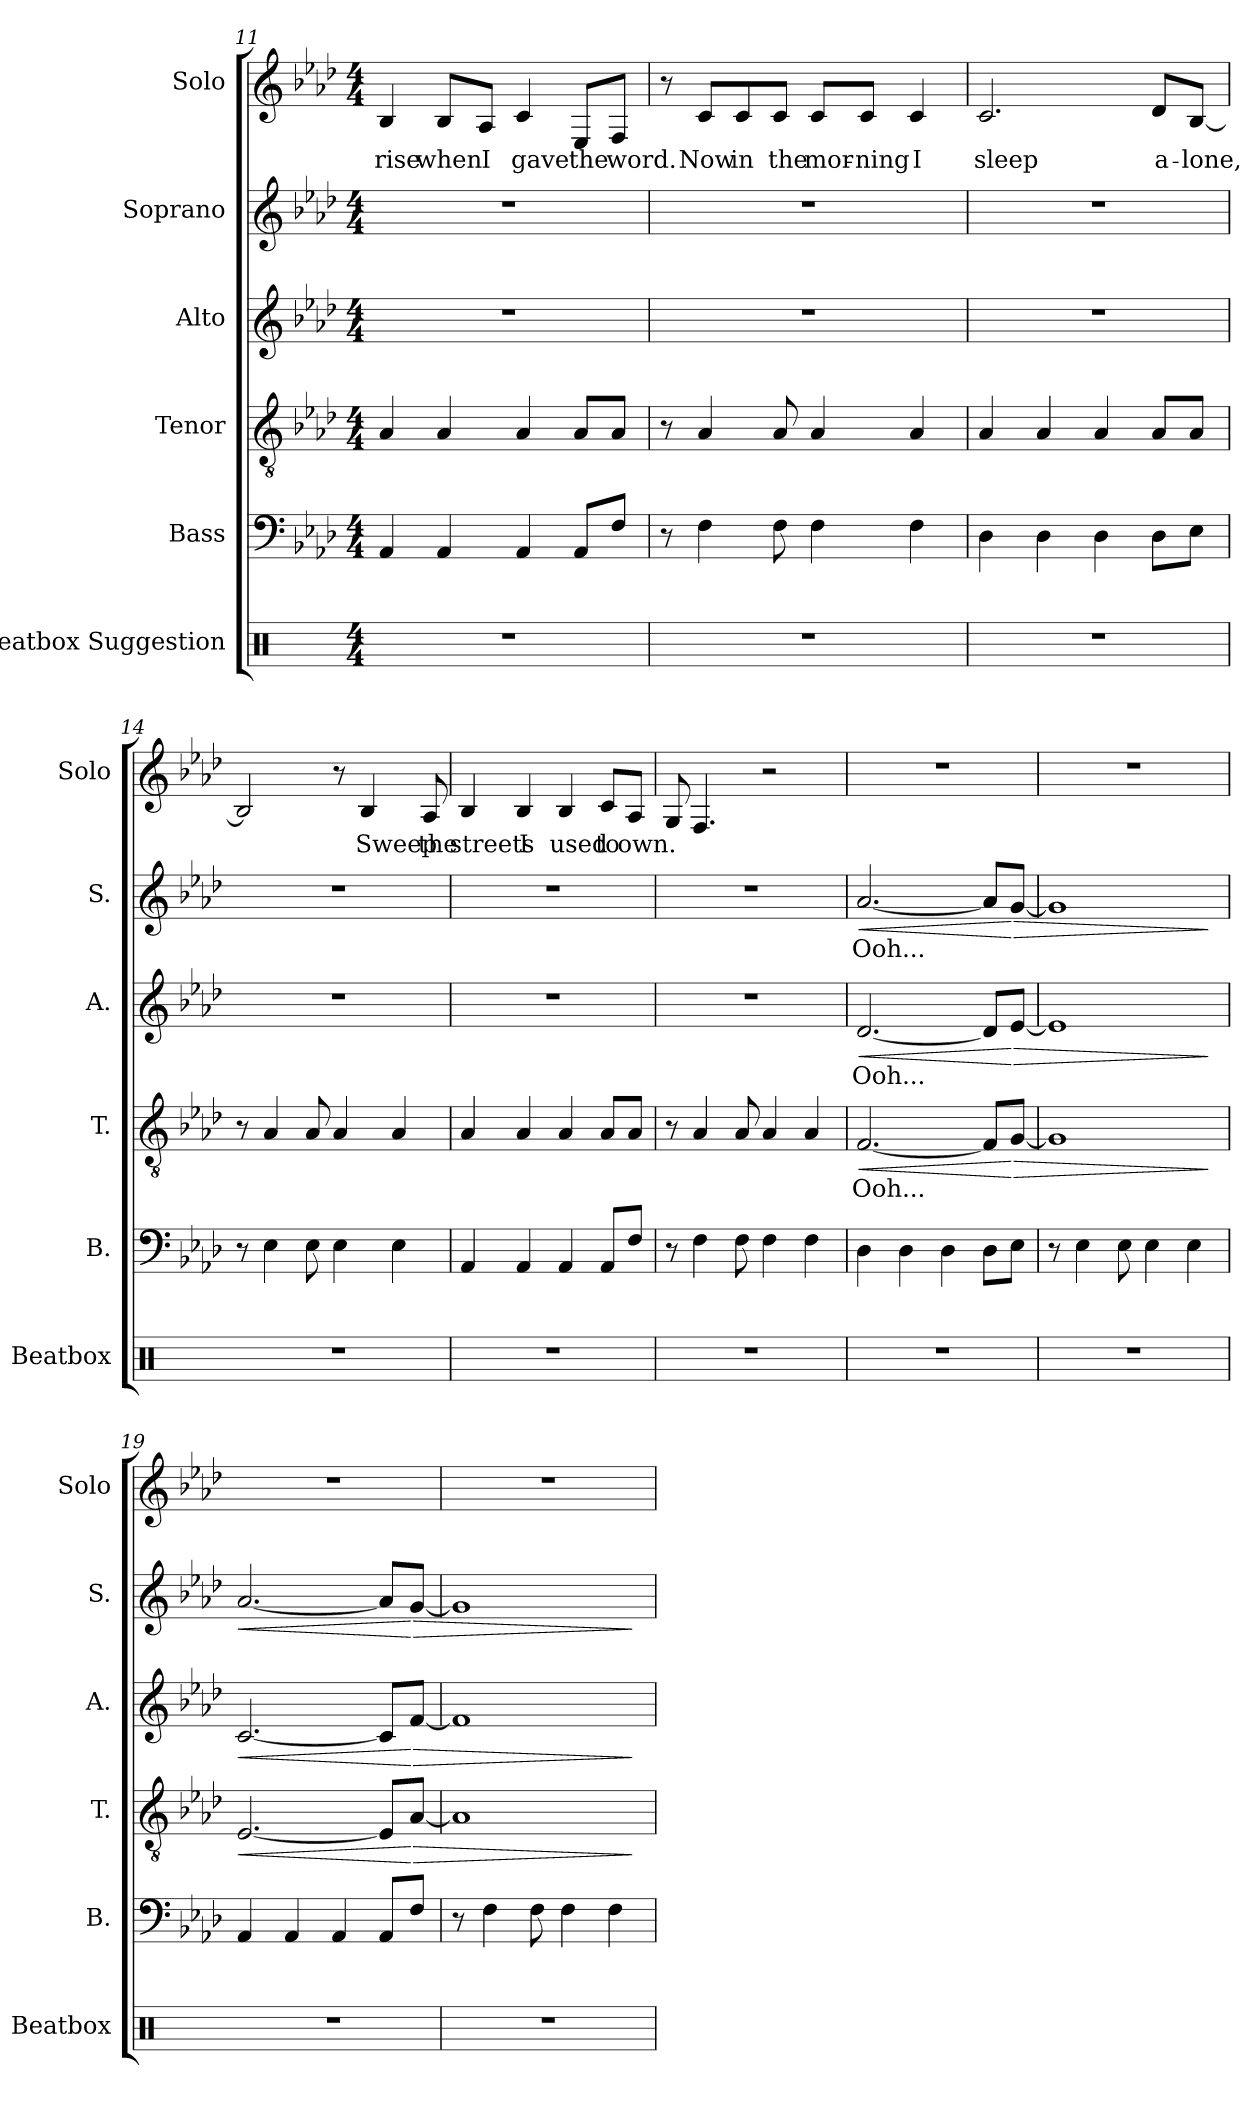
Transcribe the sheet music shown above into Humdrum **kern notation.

**kern	**kern	**kern	**text	**dynam	**kern	**text	**dynam	**kern	**text	**dynam	**kern	**text
*part6	*part5	*part4	*part4	*part4	*part3	*part3	*part3	*part2	*part2	*part2	*part1	*part1
*staff6	*staff5	*staff4	*staff4	*staff4	*staff3	*staff3	*staff3	*staff2	*staff2	*staff2	*staff1	*staff1
*I"Beatbox Suggestion	*I"Bass	*I"Tenor	*	*	*I"Alto	*	*	*I"Soprano	*	*	*I"Solo	*
*I'Beatbox	*I'B.	*I'T.	*	*	*I'A.	*	*	*I'S.	*	*	*I'Solo	*
*clefX	*clefF4	*clefGv2	*	*	*clefG2	*	*	*clefG2	*	*	*clefG2	*
*k[]	*k[b-e-a-d-]	*k[b-e-a-d-]	*	*	*k[b-e-a-d-]	*	*	*k[b-e-a-d-]	*	*	*k[b-e-a-d-]	*
*M4/4	*M4/4	*M4/4	*	*	*M4/4	*	*	*M4/4	*	*	*M4/4	*
=11	=11	=11	=11	=11	=11	=11	=11	=11	=11	=11	=11	=11
1r	4AA-/	4A-/	.	.	1r	.	.	1r	.	.	4B-/	rise
.	4AA-/	4A-/	.	.	.	.	.	.	.	.	8B-/L	when
.	.	.	.	.	.	.	.	.	.	.	8A-/J	I
.	4AA-/	4A-/	.	.	.	.	.	.	.	.	4c/	gave
.	8AA-/L	8A-/L	.	.	.	.	.	.	.	.	8E-/L	the
.	8F/J	8A-/J	.	.	.	.	.	.	.	.	8F/J	word.
!!LO:LB:g=z
=12	=12	=12	=12	=12	=12	=12	=12	=12	=12	=12	=12	=12
1r	8r	8r	.	.	1r	.	.	1r	.	.	8r	.
.	4F\	4A-/	.	.	.	.	.	.	.	.	8c/L	Now
.	.	.	.	.	.	.	.	.	.	.	8c/	in
.	8F\	8A-/	.	.	.	.	.	.	.	.	8c/J	the
.	4F\	4A-/	.	.	.	.	.	.	.	.	8c/L	mor-
.	.	.	.	.	.	.	.	.	.	.	8c/J	-ning
.	4F\	4A-/	.	.	.	.	.	.	.	.	4c/	I
=13	=13	=13	=13	=13	=13	=13	=13	=13	=13	=13	=13	=13
1r	4D-\	4A-/	.	.	1r	.	.	1r	.	.	2.c/	sleep
.	4D-\	4A-/	.	.	.	.	.	.	.	.	.	.
.	4D-\	4A-/	.	.	.	.	.	.	.	.	.	.
.	8D-\L	8A-/L	.	.	.	.	.	.	.	.	8d-/L	a-
.	8E-\J	8A-/J	.	.	.	.	.	.	.	.	[8B-/J	-lone,
=14	=14	=14	=14	=14	=14	=14	=14	=14	=14	=14	=14	=14
1r	8r	8r	.	.	1r	.	.	1r	.	.	2B-/]	.
.	4E-\	4A-/	.	.	.	.	.	.	.	.	.	.
.	8E-\	8A-/	.	.	.	.	.	.	.	.	.	.
.	4E-\	4A-/	.	.	.	.	.	.	.	.	8r	.
.	.	.	.	.	.	.	.	.	.	.	4B-/	Sweep
.	4E-\	4A-/	.	.	.	.	.	.	.	.	.	.
.	.	.	.	.	.	.	.	.	.	.	8A-/	the
=15	=15	=15	=15	=15	=15	=15	=15	=15	=15	=15	=15	=15
1r	4AA-/	4A-/	.	.	1r	.	.	1r	.	.	4B-/	streets
.	4AA-/	4A-/	.	.	.	.	.	.	.	.	4B-/	I
.	4AA-/	4A-/	.	.	.	.	.	.	.	.	4B-/	used
.	8AA-/L	8A-/L	.	.	.	.	.	.	.	.	8c/L	to
.	8F/J	8A-/J	.	.	.	.	.	.	.	.	8A-/J	own.
=16	=16	=16	=16	=16	=16	=16	=16	=16	=16	=16	=16	=16
1r	8r	8r	.	.	1r	.	.	1r	.	.	8G/	.
.	4F\	4A-/	.	.	.	.	.	.	.	.	4.F/	.
.	8F\	8A-/	.	.	.	.	.	.	.	.	.	.
.	4F\	4A-/	.	.	.	.	.	.	.	.	2r	.
.	4F\	4A-/	.	.	.	.	.	.	.	.	.	.
!!LO:PB:g=z
=17	=17	=17	=17	=17	=17	=17	=17	=17	=17	=17	=17	=17
!	!	!	!	!LO:HP:b	!	!	!LO:HP:b	!	!	!LO:HP:b	!	!
1r	4D-\	[2.F/	Ooh...	<	[2.d-/	Ooh...	<	[2.a-/	Ooh...	<	1r	.
.	4D-\	.	.	.	.	.	.	.	.	.	.	.
.	4D-\	.	.	.	.	.	.	.	.	.	.	.
.	8D-\L	8F/L]	.	.	8d-/L]	.	.	8a-/L]	.	.	.	.
!	!	!	!	!LO:HP:n=1:b	!	!	!LO:HP:n=1:b	!	!	!LO:HP:n=1:b	!	!
.	8E-\J	[8G/J	.	[ >	[8e-/J	.	[ >	[8g/J	.	[ >	.	.
=18	=18	=18	=18	=18	=18	=18	=18	=18	=18	=18	=18	=18
1r	8r	1G]	.	.	1e-]	.	.	1g]	.	.	1r	.
.	4E-\	.	.	.	.	.	.	.	.	.	.	.
.	8E-\	.	.	.	.	.	.	.	.	.	.	.
.	4E-\	.	.	.	.	.	.	.	.	.	.	.
.	4E-\	.	.	.	.	.	.	.	.	.	.	.
.	.	.	.	]	.	.	]	.	.	]	.	.
=19	=19	=19	=19	=19	=19	=19	=19	=19	=19	=19	=19	=19
!	!	!	!	!LO:HP:b	!	!	!LO:HP:b	!	!	!LO:HP:b	!	!
1r	4AA-/	[2.E-/	.	<	[2.c/	.	<	[2.a-/	.	<	1r	.
.	4AA-/	.	.	.	.	.	.	.	.	.	.	.
.	4AA-/	.	.	.	.	.	.	.	.	.	.	.
.	8AA-/L	8E-/L]	.	.	8c/L]	.	.	8a-/L]	.	.	.	.
!	!	!	!	!LO:HP:n=1:b	!	!	!LO:HP:n=1:b	!	!	!LO:HP:n=1:b	!	!
.	8F/J	[8A-/J	.	[ >	[8f/J	.	[ >	[8g/J	.	[ >	.	.
=20	=20	=20	=20	=20	=20	=20	=20	=20	=20	=20	=20	=20
1r	8r	1A-]	.	.	1f]	.	.	1g]	.	.	1r	.
.	4F\	.	.	.	.	.	.	.	.	.	.	.
.	8F\	.	.	.	.	.	.	.	.	.	.	.
.	4F\	.	.	.	.	.	.	.	.	.	.	.
.	4F\	.	.	.	.	.	.	.	.	.	.	.
.	.	.	.	]	.	.	]	.	.	]	.	.
=	=	=	=	=	=	=	=	=	=	=	=	=
*-	*-	*-	*-	*-	*-	*-	*-	*-	*-	*-	*-	*-
